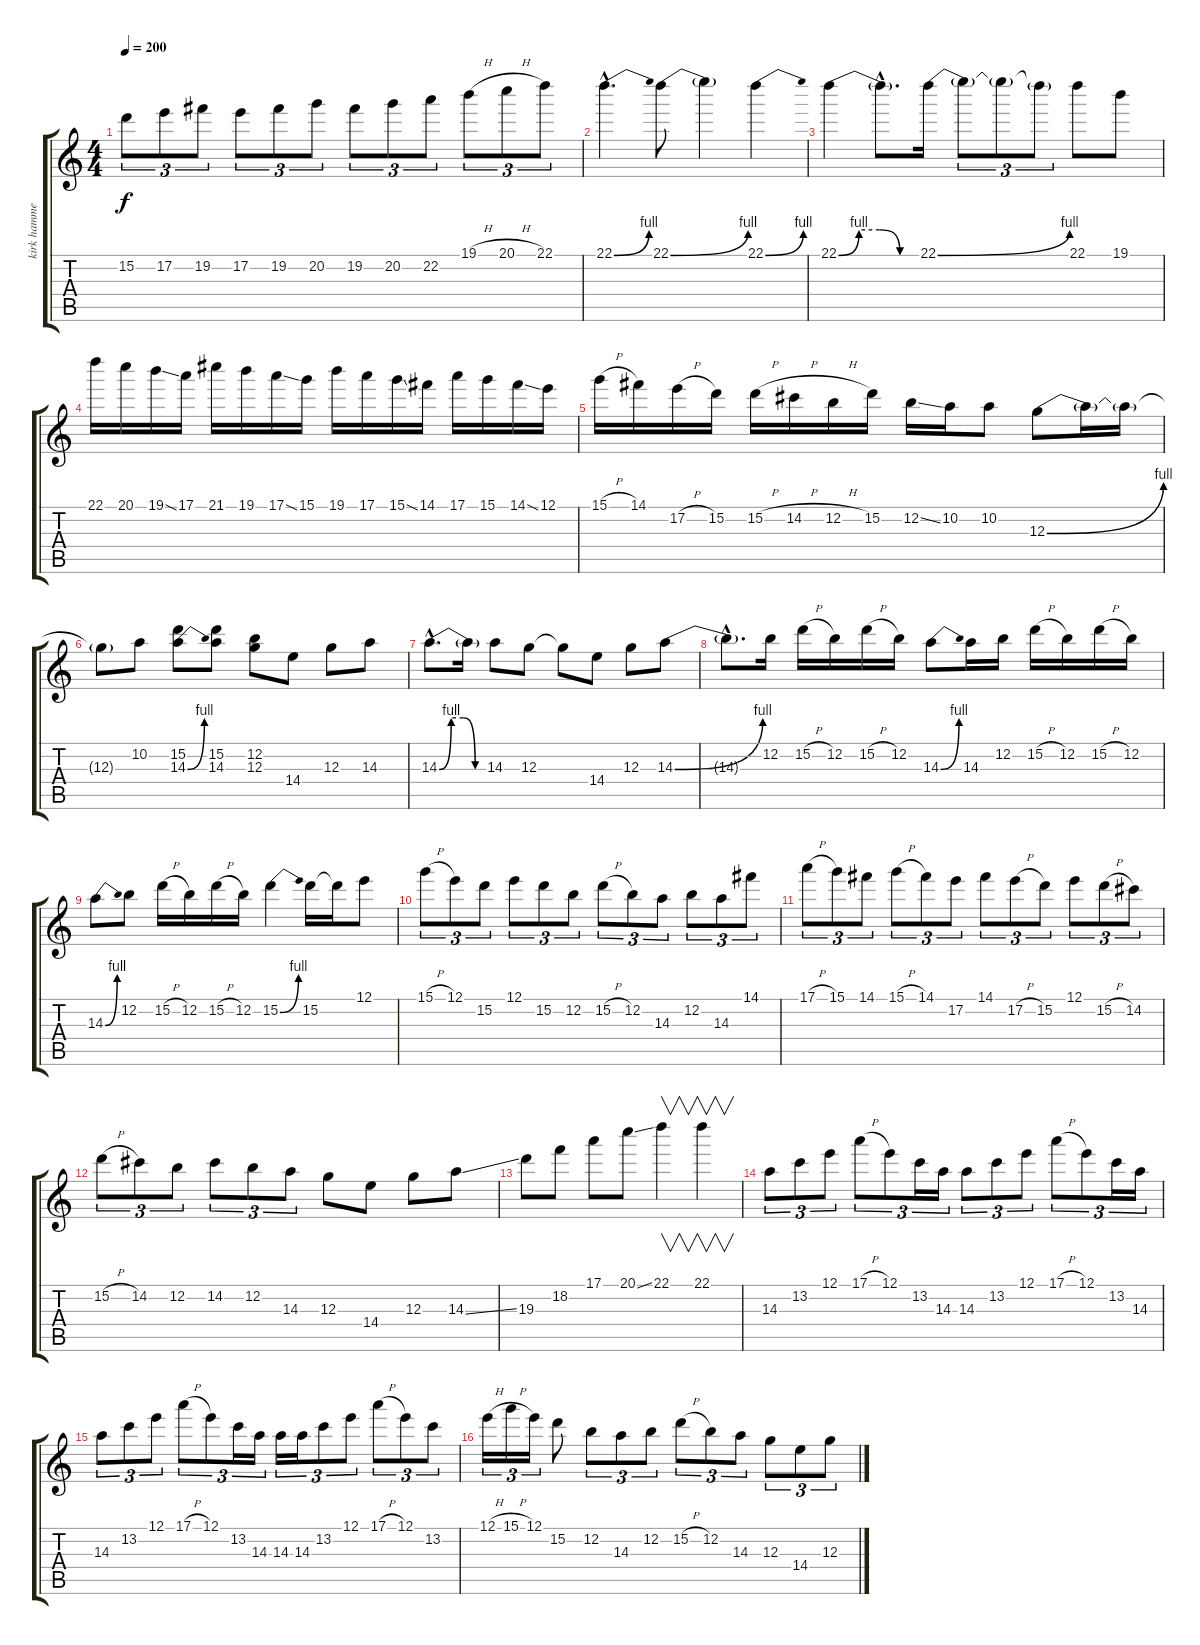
\track ("kirk hammett" "kirk hamme") {instrument distortionguitar}
\staff {score tabs}
\tuning (E4 B3 G3 D3 A2 E2) {hide}
\ts (4 4)
\tempo 200
\clef g2
\ks c
15.2.8{tu (3 2) dy f} 17.2.8{tu (3 2)} 19.2.8{tu (3 2)} 17.2.8{tu (3 2)} 19.2.8{tu (3 2)} 20.2.8{tu (3 2)} 19.2.8{tu (3 2)} 20.2.8{tu (3 2)} 22.2.8{tu (3 2)} 19.1{h}.8{tu (3 2)} 20.1{h}.8{tu (3 2)} 22.1.8{tu (3 2)} |
22.1{be (bend 0 0 60 4) hac}.4{d} 22.1{be (bend 0 0 60 4)}.8 22.1{t}.4 22.1{be (bend 0 0 60 4)}.4 |
22.1{be (custom 0 0 15 4 30 4 45 0 60 0)}.4 22.1{hac t}.8{d} 22.1{be (bend 0 0 60 4)}.16 22.1{t}.8{tu (3 2)} 22.1{t}.8{tu (3 2)} 22.1{t}.8{tu (3 2)} 22.1.8 19.1.8 |
22.1.16 20.1.16 19.1{ss}.16 17.1.16 21.1.16 19.1.16 17.1{ss}.16 15.1.16 19.1.16 17.1.16 15.1{ss}.16 14.1.16 17.1.16 15.1.16 14.1{ss}.16 12.1.16 |
15.1{h}.16 14.1.16 17.2{h}.16 15.2.16 15.2{h}.16 14.2{h}.16 12.2{h}.16 15.2.16 12.2{ss}.16 10.2.16 10.2.8 12.3{be (bend 0 0 60 4)}.8 12.3{t}.16 12.3{t}.16 |
12.3{t}.8 10.2.8 (15.2 14.3{be (bend 0 0 60 4)}).8 (15.2 14.3).8 (12.2 12.3).8 14.4.8 12.3.8 14.3.8 |
14.3{be (custom 0 0 15 4 30 4 45 0 60 0) hac}.8{d} 14.3{t}.16 14.3.8 12.3.8 12.3{t}.8 14.4.8 12.3.8 14.3{be (bend 0 0 60 4)}.8 |
14.3{hac t}.8{d} 12.2.16 15.2{h}.16 12.2.16 15.2{h}.16 12.2.16 14.3{be (bend 0 0 60 4)}.8 14.3.16 12.2.16 15.2{h}.16 12.2.16 15.2{h}.16 12.2.16 |
14.3{be (bend 0 0 60 4)}.8 12.2.8 15.2{h}.16 12.2.16 15.2{h}.16 12.2.16 15.2{be (bend 0 0 60 4)}.4 15.2.16 15.2{t}.16 12.1.8 |
15.1{h}.8{tu (3 2)} 12.1.8{tu (3 2)} 15.2.8{tu (3 2)} 12.1.8{tu (3 2)} 15.2.8{tu (3 2)} 12.2.8{tu (3 2)} 15.2{h}.8{tu (3 2)} 12.2.8{tu (3 2)} 14.3.8{tu (3 2)} 12.2.8{tu (3 2)} 14.3.8{tu (3 2)} 14.1.8{tu (3 2)} |
17.1{h}.8{tu (3 2)} 15.1.8{tu (3 2)} 14.1.8{tu (3 2)} 15.1{h}.8{tu (3 2)} 14.1.8{tu (3 2)} 17.2.8{tu (3 2)} 14.1.8{tu (3 2)} 17.2{h}.8{tu (3 2)} 15.2.8{tu (3 2)} 12.1.8{tu (3 2)} 15.2{h}.8{tu (3 2)} 14.2.8{tu (3 2)} |
15.2{h}.8{tu (3 2)} 14.2.8{tu (3 2)} 12.2.8{tu (3 2)} 14.2.8{tu (3 2)} 12.2.8{tu (3 2)} 14.3.8{tu (3 2)} 12.3.8 14.4.8 12.3.8 14.3{ss}.8 |
19.3.8 18.2.8 17.1.8 20.1{ss}.8 22.1.4{v} 22.1.4{v} |
14.3.8{tu (3 2)} 13.2.8{tu (3 2)} 12.1.8{tu (3 2)} 17.1{h}.8{tu (3 2)} 12.1.8{tu (3 2)} 13.2.16{tu (3 2)} 14.3.16{tu (3 2)} 14.3.8{tu (3 2)} 13.2.8{tu (3 2)} 12.1.8{tu (3 2)} 17.1{h}.8{tu (3 2)} 12.1.8{tu (3 2)} 13.2.16{tu (3 2)} 14.3.16{tu (3 2)} |
14.3.8{tu (3 2)} 13.2.8{tu (3 2)} 12.1.8{tu (3 2)} 17.1{h}.8{tu (3 2)} 12.1.8{tu (3 2)} 13.2.16{tu (3 2)} 14.3.16{tu (3 2)} 14.3.16{tu (3 2)} 14.3.16{tu (3 2)} 13.2.8{tu (3 2)} 12.1.8{tu (3 2)} 17.1{h}.8{tu (3 2)} 12.1.8{tu (3 2)} 13.2.8{tu (3 2)} |
12.1{h}.16{tu (3 2)} 15.1{h}.16{tu (3 2)} 12.1.16{tu (3 2)} 15.2.8 12.2.8{tu (3 2)} 14.3.8{tu (3 2)} 12.2.8{tu (3 2)} 15.2{h}.8{tu (3 2)} 12.2.8{tu (3 2)} 14.3.8{tu (3 2)} 12.3.8{tu (3 2)} 14.4.8{tu (3 2)} 12.3.8{tu (3 2)}
